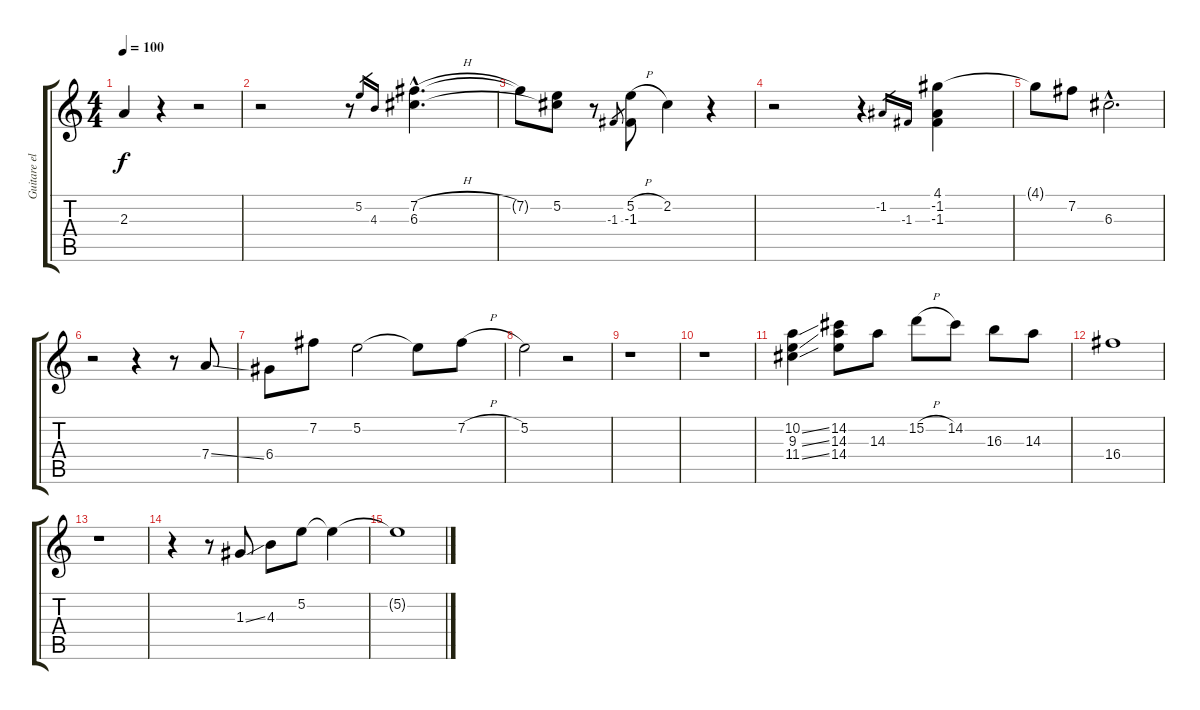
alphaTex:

\track ("Guitare elec solo" "Guitare el") {instrument electricguitarjazz}
\staff {score tabs}
\tuning (E4 B3 G3 D3 A2 E2) {hide}
\ts (4 4)
\tempo 100
\clef g2
\ks c
2.3{t}.4{dy f} r.4 r.2 |
r.2 r.8 5.2.16{gr} 4.3.16{gr} (7.2{h hac} 6.3{hac}).4{d} |
7.2{t}.8 (5.2 6.3{t}).8 r.8 -1.3.8{gr} (5.2{h} -1.3).8 2.2.4 r.4 |
r.2 r.4 -1.2.16{gr} -1.3.16{gr} (4.1 -1.2 -1.3).4 |
4.1{t}.8 7.2.8 6.3{hac}.2{d} |
r.2 r.4 r.8 7.4{ss}.8 |
6.4.8 7.2.8 5.2.2 5.2{t}.8 7.2{h}.8 |
5.2.2 r.2 |
r.1 |
r.1 |
(10.2{ss} 9.3{ss} 11.4{ss}).4 (14.2 14.3 14.4).8 14.3.8 15.2{h}.8 14.2.8 16.3.8 14.3.8 |
16.4.1 |
r.1 |
r.4 r.8 1.3{ss}.8 4.3.8 5.2.8 5.2{t}.4 |
5.2{t}.1
